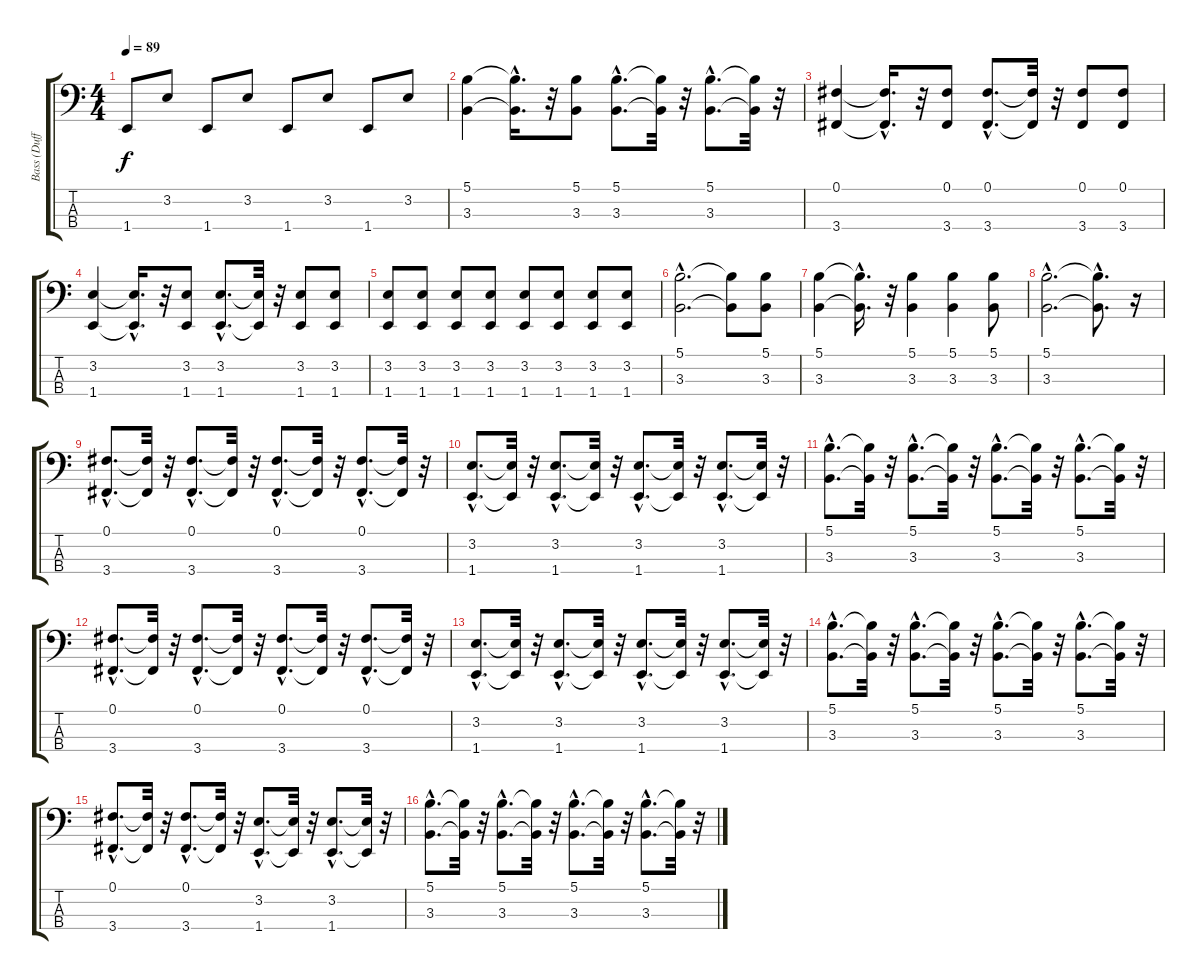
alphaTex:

\track ("Bass (Duff)" "Bass (Duff") {instrument electricbasspick}
\staff {score tabs}
\tuning (Gb2 Db2 Ab1 Eb1) {hide}
\ts (4 4)
\tempo 89
\clef f4
\ks c
1.4.8{dy f} 3.2.8 1.4.8 3.2.8 1.4.8 3.2.8 1.4.8 3.2.8 |
(5.1 3.3).4 (5.1{hac t} 3.3{hac t}).16{d} r.32 (5.1 3.3).8 (5.1{hac} 3.3{hac}).8{d} (5.1{t} 3.3{t}).32 r.32 (5.1{hac} 3.3{hac}).8{d} (5.1{t} 3.3{t}).32 r.32 |
(0.1 3.4).4 (0.1{hac t} 3.4{hac t}).16{d} r.32 (0.1 3.4).8 (0.1{hac} 3.4{hac}).8{d} (0.1{t} 3.4{t}).32 r.32 (0.1 3.4).8 (0.1 3.4).8 |
(3.2 1.4).4 (3.2{hac t} 1.4{hac t}).16{d} r.32 (3.2 1.4).8 (3.2{hac} 1.4{hac}).8{d} (3.2{t} 1.4{t}).32 r.32 (3.2 1.4).8 (3.2 1.4).8 |
(3.2 1.4).8 (3.2 1.4).8 (3.2 1.4).8 (3.2 1.4).8 (3.2 1.4).8 (3.2 1.4).8 (3.2 1.4).8 (3.2 1.4).8 |
(5.1{hac} 3.3{hac}).2{d} (5.1{t} 3.3{t}).8 (5.1 3.3).8 |
(5.1 3.3).4 (5.1{hac t} 3.3{hac t}).16{d} r.32 (5.1 3.3).4 (5.1 3.3).4 (5.1 3.3).8 |
(5.1{hac} 3.3{hac}).2{d} (5.1{hac t} 3.3{hac t}).8{d} r.16 |
(0.1{hac} 3.4{hac}).8{d} (0.1{t} 3.4{t}).32 r.32 (0.1{hac} 3.4{hac}).8{d} (0.1{t} 3.4{t}).32 r.32 (0.1{hac} 3.4{hac}).8{d} (0.1{t} 3.4{t}).32 r.32 (0.1{hac} 3.4{hac}).8{d} (0.1{t} 3.4{t}).32 r.32 |
(3.2{hac} 1.4{hac}).8{d} (3.2{t} 1.4{t}).32 r.32 (3.2{hac} 1.4{hac}).8{d} (3.2{t} 1.4{t}).32 r.32 (3.2{hac} 1.4{hac}).8{d} (3.2{t} 1.4{t}).32 r.32 (3.2{hac} 1.4{hac}).8{d} (3.2{t} 1.4{t}).32 r.32 |
(5.1{hac} 3.3{hac}).8{d} (5.1{t} 3.3{t}).32 r.32 (5.1{hac} 3.3{hac}).8{d} (5.1{t} 3.3{t}).32 r.32 (5.1{hac} 3.3{hac}).8{d} (5.1{t} 3.3{t}).32 r.32 (5.1{hac} 3.3{hac}).8{d} (5.1{t} 3.3{t}).32 r.32 |
(0.1{hac} 3.4{hac}).8{d} (0.1{t} 3.4{t}).32 r.32 (0.1{hac} 3.4{hac}).8{d} (0.1{t} 3.4{t}).32 r.32 (0.1{hac} 3.4{hac}).8{d} (0.1{t} 3.4{t}).32 r.32 (0.1{hac} 3.4{hac}).8{d} (0.1{t} 3.4{t}).32 r.32 |
(3.2{hac} 1.4{hac}).8{d} (3.2{t} 1.4{t}).32 r.32 (3.2{hac} 1.4{hac}).8{d} (3.2{t} 1.4{t}).32 r.32 (3.2{hac} 1.4{hac}).8{d} (3.2{t} 1.4{t}).32 r.32 (3.2{hac} 1.4{hac}).8{d} (3.2{t} 1.4{t}).32 r.32 |
(5.1{hac} 3.3{hac}).8{d} (5.1{t} 3.3{t}).32 r.32 (5.1{hac} 3.3{hac}).8{d} (5.1{t} 3.3{t}).32 r.32 (5.1{hac} 3.3{hac}).8{d} (5.1{t} 3.3{t}).32 r.32 (5.1{hac} 3.3{hac}).8{d} (5.1{t} 3.3{t}).32 r.32 |
(0.1{hac} 3.4{hac}).8{d} (0.1{t} 3.4{t}).32 r.32 (0.1{hac} 3.4{hac}).8{d} (0.1{t} 3.4{t}).32 r.32 (3.2{hac} 1.4{hac}).8{d} (3.2{t} 1.4{t}).32 r.32 (3.2{hac} 1.4{hac}).8{d} (3.2{t} 1.4{t}).32 r.32 |
(5.1{hac} 3.3{hac}).8{d} (5.1{t} 3.3{t}).32 r.32 (5.1{hac} 3.3{hac}).8{d} (5.1{t} 3.3{t}).32 r.32 (5.1{hac} 3.3{hac}).8{d} (5.1{t} 3.3{t}).32 r.32 (5.1{hac} 3.3{hac}).8{d} (5.1{t} 3.3{t}).32 r.32
